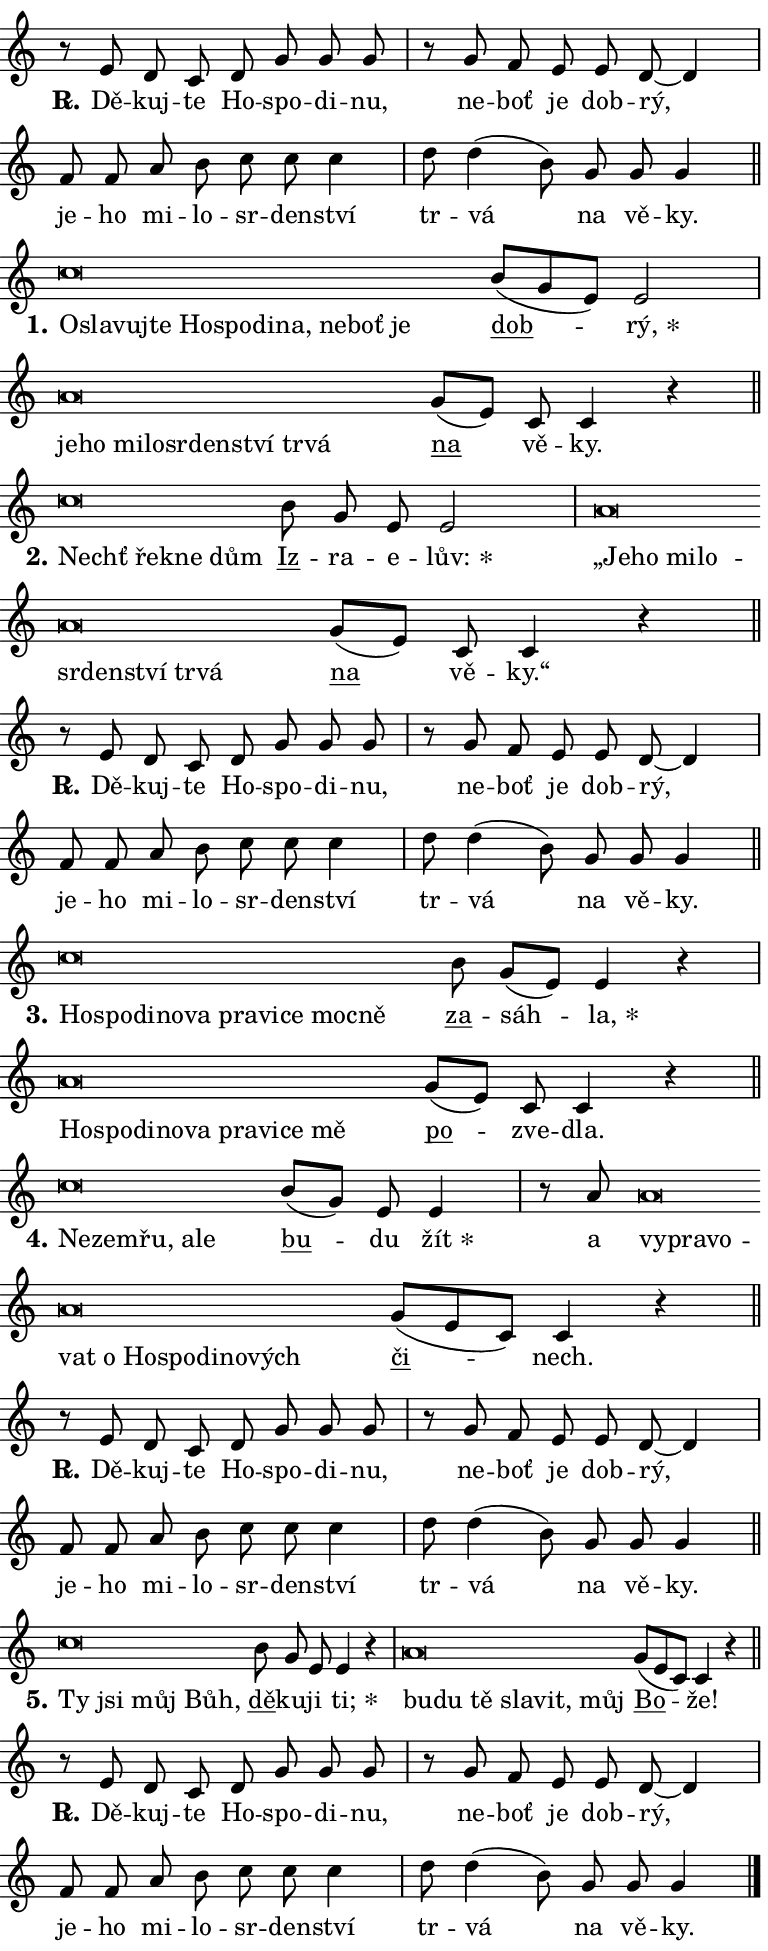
\version "2.24.0"
\header { tagline = "" }
\paper {
  indent = 0\cm
  top-margin = 0\cm
  right-margin = 0.13\cm % to fit lyric hyphens
  bottom-margin = 0\cm
  left-margin = 0\cm
  paper-width = 13\cm
  page-breaking = #ly:one-page-breaking
  system-system-spacing.basic-distance = #11
  score-system-spacing.basic-distance = #11
  ragged-last = ##f
}


%% Author: Thomas Morley
%% https://lists.gnu.org/archive/html/lilypond-user/2020-05/msg00002.html
#(define (line-position grob)
"Returns position of @var[grob} in current system:
   @code{'start}, if at first time-step
   @code{'end}, if at last time-step
   @code{'middle} otherwise
"
  (let* ((col (ly:item-get-column grob))
         (ln (ly:grob-object col 'left-neighbor))
         (rn (ly:grob-object col 'right-neighbor))
         (col-to-check-left (if (ly:grob? ln) ln col))
         (col-to-check-right (if (ly:grob? rn) rn col))
         (break-dir-left
           (and
             (ly:grob-property col-to-check-left 'non-musical #f)
             (ly:item-break-dir col-to-check-left)))
         (break-dir-right
           (and
             (ly:grob-property col-to-check-right 'non-musical #f)
             (ly:item-break-dir col-to-check-right))))
        (cond ((eqv? 1 break-dir-left) 'start)
              ((eqv? -1 break-dir-right) 'end)
              (else 'middle))))

#(define (tranparent-at-line-position vctor)
  (lambda (grob)
  "Relying on @code{line-position} select the relevant enry from @var{vctor}.
Used to determine transparency,"
    (case (line-position grob)
      ((end) (not (vector-ref vctor 0)))
      ((middle) (not (vector-ref vctor 1)))
      ((start) (not (vector-ref vctor 2))))))

noteHeadBreakVisibility =
#(define-music-function (break-visibility)(vector?)
"Makes @code{NoteHead}s transparent relying on @var{break-visibility}"
#{
  \override NoteHead.transparent =
    #(tranparent-at-line-position break-visibility)
#})

#(define delete-ledgers-for-transparent-note-heads
  (lambda (grob)
    "Reads whether a @code{NoteHead} is transparent.
If so this @code{NoteHead} is removed from @code{'note-heads} from
@var{grob}, which is supposed to be @code{LedgerLineSpanner}.
As a result ledgers are not printed for this @code{NoteHead}"
    (let* ((nhds-array (ly:grob-object grob 'note-heads))
           (nhds-list
             (if (ly:grob-array? nhds-array)
                 (ly:grob-array->list nhds-array)
                 '()))
           ;; Relies on the transparent-property being done before
           ;; Staff.LedgerLineSpanner.after-line-breaking is executed.
           ;; This is fragile ...
           (to-keep
             (remove
               (lambda (nhd)
                 (ly:grob-property nhd 'transparent #f))
               nhds-list)))
      ;; TODO find a better method to iterate over grob-arrays, similiar
      ;; to filter/remove etc for lists
      ;; For now rebuilt from scratch
      (set! (ly:grob-object grob 'note-heads)  '())
      (for-each
        (lambda (nhd)
          (ly:pointer-group-interface::add-grob grob 'note-heads nhd))
        to-keep))))

squashNotes = {
  \override NoteHead.X-extent = #'(-0.2 . 0.2)
  \override NoteHead.Y-extent = #'(-0.75 . 0)
  \override NoteHead.stencil =
    #(lambda (grob)
       (let ((pos (ly:grob-property grob 'staff-position)))
         (begin
           (if (< pos -7) (display "ERROR: Lower brevis then expected\n") (display ""))
           (if (<= pos -6) ly:text-interface::print ly:note-head::print))))
}
unSquashNotes = {
  \revert NoteHead.X-extent
  \revert NoteHead.Y-extent
  \revert NoteHead.stencil
}

hideNotes = \noteHeadBreakVisibility #begin-of-line-visible
unHideNotes = \noteHeadBreakVisibility #all-visible

% work-around for resetting accidentals
% https://lilypond.org/doc/v2.23/Documentation/notation/displaying-rhythms#unmetered-music
cadenzaMeasure = {
  \cadenzaOff
  \partial 1024 s1024
  \cadenzaOn
}

#(define-markup-command (accent layout props text) (markup?)
  "Underline accented syllable"
  (interpret-markup layout props
    #{\markup \override #'(offset . 4.3) \underline { #text }#}))

responsum = \markup \concat {
  "R" \hspace #-1.05 \path #0.1 #'((moveto 0 0.07) (lineto 0.9 0.8)) \hspace #0.05 "."
}

spaceSize = #0.6828661417322834 % exact space size for TeX Gyre Schola

\layout {
  \context {
    \Staff
    \remove "Time_signature_engraver"
    \override LedgerLineSpanner.after-line-breaking = #delete-ledgers-for-transparent-note-heads
  }
  \context {
    \Lyrics {
      \override LyricSpace.minimum-distance = \spaceSize
      \override LyricText.font-name = #"TeX Gyre Schola"
      \override LyricText.font-size = 1
      \override StanzaNumber.font-name = #"TeX Gyre Schola Bold"
      \override StanzaNumber.font-size = 1
    }
  }
  \context {
    \Score 
    \override NoteHead.text =
      #(lambda (grob) 
        (let ((pos (ly:grob-property grob 'staff-position)))
          #{\markup {
            \combine
              \halign #-0.55 \raise #(if (= pos -6) 0 0.5) \override #'(thickness . 2) \draw-line #'(3.2 . 0)
              \musicglyph "noteheads.sM1"
          }#}))
  }
}

% magnetic-lyrics.ily
%
%   written by
%     Jean Abou Samra <jean@abou-samra.fr>
%     Werner Lemberg <wl@gnu.org>
%
%   adapted by
%     Jiri Hon <jiri.hon@gmail.com>
%
% Version 2022-Apr-15

% https://www.mail-archive.com/lilypond-user@gnu.org/msg149350.html

#(define (Left_hyphen_pointer_engraver context)
   "Collect syllable-hyphen-syllable occurrences in lyrics and store
them in properties.  This engraver only looks to the left.  For
example, if the lyrics input is @code{foo -- bar}, it does the
following.

@itemize @bullet
@item
Set the @code{text} property of the @code{LyricHyphen} grob between
@q{foo} and @q{bar} to @code{foo}.

@item
Set the @code{left-hyphen} property of the @code{LyricText} grob with
text @q{foo} to the @code{LyricHyphen} grob between @q{foo} and
@q{bar}.
@end itemize

Use this auxiliary engraver in combination with the
@code{lyric-@/text::@/apply-@/magnetic-@/offset!} hook."
   (let ((hyphen #f)
         (text #f))
     (make-engraver
      (acknowledgers
       ((lyric-syllable-interface engraver grob source-engraver)
        (set! text grob)))
      (end-acknowledgers
       ((lyric-hyphen-interface engraver grob source-engraver)
        ;(when (not (grob::has-interface grob 'lyric-space-interface))
          (set! hyphen grob)));)
      ((stop-translation-timestep engraver)
       (when (and text hyphen)
         (ly:grob-set-object! text 'left-hyphen hyphen))
       (set! text #f)
       (set! hyphen #f)))))

#(define (lyric-text::apply-magnetic-offset! grob)
   "If the space between two syllables is less than the value in
property @code{LyricText@/.details@/.squash-threshold}, move the right
syllable to the left so that it gets concatenated with the left
syllable.

Use this function as a hook for
@code{LyricText@/.after-@/line-@/breaking} if the
@code{Left_@/hyphen_@/pointer_@/engraver} is active."
   (let ((hyphen (ly:grob-object grob 'left-hyphen #f)))
     (when hyphen
       (let ((left-text (ly:spanner-bound hyphen LEFT)))
         (when (grob::has-interface left-text 'lyric-syllable-interface)
           (let* ((common (ly:grob-common-refpoint grob left-text X))
                  (this-x-ext (ly:grob-extent grob common X))
                  (left-x-ext
                   (begin
                     ;; Trigger magnetism for left-text.
                     (ly:grob-property left-text 'after-line-breaking)
                     (ly:grob-extent left-text common X)))
                  ;; `delta` is the gap width between two syllables.
                  (delta (- (interval-start this-x-ext)
                            (interval-end left-x-ext)))
                  (details (ly:grob-property grob 'details))
                  (threshold (assoc-get 'squash-threshold details 0.2)))
             (when (< delta threshold)
               (let* (;; We have to manipulate the input text so that
                      ;; ligatures crossing syllable boundaries are not
                      ;; disabled.  For languages based on the Latin
                      ;; script this is essentially a beautification.
                      ;; However, for non-Western scripts it can be a
                      ;; necessity.
                      (lt (ly:grob-property left-text 'text))
                      (rt (ly:grob-property grob 'text))
                      (is-space (grob::has-interface hyphen 'lyric-space-interface))
                      (space (if is-space " " ""))
                      (extra-delta (if is-space spaceSize 0))
                      ;; Append new syllable.
                      (ltrt-space (if (and (string? lt) (string? rt))
                                (string-append lt space rt)
                                (make-concat-markup (list lt space rt))))
                      ;; Right-align `ltrt` to the right side.
                      (ltrt-space-markup (grob-interpret-markup
                               grob
                               (make-translate-markup
                                (cons (interval-length this-x-ext) 0)
                                (make-right-align-markup ltrt-space)))))
                 (begin
                   ;; Don't print `left-text`.
                   (ly:grob-set-property! left-text 'stencil #f)
                   ;; Set text and stencil (which holds all collected
                   ;; syllables so far) and shift it to the left.
                   (ly:grob-set-property! grob 'text ltrt-space)
                   (ly:grob-set-property! grob 'stencil ltrt-space-markup)
                   (ly:grob-translate-axis! grob (- (- delta extra-delta)) X))))))))))


#(define (lyric-hyphen::displace-bounds-first grob)
   ;; Make very sure this callback isn't triggered too early.
   (let ((left (ly:spanner-bound grob LEFT))
         (right (ly:spanner-bound grob RIGHT)))
     (ly:grob-property left 'after-line-breaking)
     (ly:grob-property right 'after-line-breaking)
     (ly:lyric-hyphen::print grob)))

squashThreshold = #0.4

\layout {
  \context {
    \Lyrics
    \consists #Left_hyphen_pointer_engraver
    \override LyricText.after-line-breaking =
      #lyric-text::apply-magnetic-offset!
    \override LyricHyphen.stencil = #lyric-hyphen::displace-bounds-first
    \override LyricText.details.squash-threshold = \squashThreshold
    \override LyricHyphen.minimum-distance = 0
    \override LyricHyphen.minimum-length = \squashThreshold
  }
}

squashText = \override LyricText.details.squash-threshold = 9999
unSquashText = \override LyricText.details.squash-threshold = \squashThreshold

leftText = \override LyricText.self-alignment-X = #LEFT
unLeftText = \revert LyricText.self-alignment-X

starOffset = #(lambda (grob) 
                (let ((x_offset (ly:self-alignment-interface::aligned-on-x-parent grob)))
                  (if (= x_offset 0) 0 (+ x_offset 1.2))))

star = #(define-music-function (syllable)(string?)
"Append star separator at the end of a syllable"
#{
  \once \override LyricText.X-offset = #starOffset
  \lyricmode { \markup {
    #syllable
    \override #'((font-name . "TeX Gyre Schola Bold")) \hspace #0.2 \lower #0.65 \larger "*"
  } }
#})

starAccent = #(define-music-function (syllable)(string?)
"Append star separator at the end of a syllable and make accent"
#{
  \once \override LyricText.X-offset = #starOffset
  \lyricmode { \markup {
    \accent #syllable
    \override #'((font-name . "TeX Gyre Schola Bold")) \hspace #0.2 \lower #0.65 \larger "*"
  } }
#})

breath = #(define-music-function (syllable)(string?)
"Append breathing indicator at the end of a syllable"
#{
  \lyricmode { \markup { #syllable "+" } }
#})

optionalBreath = #(define-music-function (syllable)(string?)
"Append optional breathing indicator at the end of a syllable"
#{
  \lyricmode { \markup { #syllable "(+)" } }
#})


\score {
    <<
        \new Voice = "melody" { \cadenzaOn \key c \major \relative { r8 e' d c d g g g \cadenzaMeasure \bar "|" r g f e e d~ d4 \cadenzaMeasure \bar "|" f8 f a b c c c4 \cadenzaMeasure \bar "|" d8 d4( b8)] g g g4 \cadenzaMeasure \bar "||" \break } }
        \new Lyrics \lyricsto "melody" { \lyricmode { \set stanza = \responsum
Dě -- kuj -- te Ho -- spo -- di -- nu, ne -- boť je dob -- rý, je -- ho mi -- lo -- sr -- den -- ství tr -- vá na vě -- ky. } }
    >>
    \layout {}
}

\score {
    <<
        \new Voice = "melody" { \cadenzaOn \key c \major \relative { \squashNotes c''\breve*1/16 \hideNotes \breve*1/16 \bar "" \breve*1/16 \bar "" \breve*1/16 \bar "" \breve*1/16 \bar "" \breve*1/16 \bar "" \breve*1/16 \bar "" \breve*1/16 \bar "" \breve*1/16 \bar "" \breve*1/16 \breve*1/16 \bar "" \unHideNotes \unSquashNotes \bar "" b8[( g e)] e2 \cadenzaMeasure \bar "|" \squashNotes a\breve*1/16 \hideNotes \breve*1/16 \bar "" \breve*1/16 \bar "" \breve*1/16 \bar "" \breve*1/16 \bar "" \breve*1/16 \bar "" \breve*1/16 \bar "" \breve*1/16 \breve*1/16 \bar "" \unHideNotes \unSquashNotes \bar "" g8[( e)] c c4 r \cadenzaMeasure \bar "||" \break } }
        \new Lyrics \lyricsto "melody" { \lyricmode { \set stanza = "1."
\leftText O -- \squashText sla -- vuj -- te Ho -- spo -- di -- na, ne -- boť je \unLeftText \unSquashText \markup \accent dob -- \star rý, \leftText je -- \squashText ho mi -- lo -- sr -- den -- ství tr -- vá \unLeftText \unSquashText \markup \accent na vě -- ky. } }
    >>
    \layout {}
}

\score {
    <<
        \new Voice = "melody" { \cadenzaOn \key c \major \relative { \squashNotes c''\breve*1/16 \hideNotes \breve*1/16 \bar "" \breve*1/16 \breve*1/16 \bar "" \unHideNotes \unSquashNotes \bar "" b8 g e e2 \cadenzaMeasure \bar "|" \squashNotes a\breve*1/16 \hideNotes \breve*1/16 \bar "" \breve*1/16 \bar "" \breve*1/16 \bar "" \breve*1/16 \bar "" \breve*1/16 \bar "" \breve*1/16 \bar "" \breve*1/16 \breve*1/16 \bar "" \unHideNotes \unSquashNotes \bar "" g8[( e)] c c4 r \cadenzaMeasure \bar "||" \break } }
        \new Lyrics \lyricsto "melody" { \lyricmode { \set stanza = "2."
\leftText Nechť \squashText řek -- ne dům \unLeftText \unSquashText \markup \accent Iz -- ra -- e -- \star lův: \leftText „Je -- \squashText ho mi -- lo -- sr -- den -- ství tr -- vá \unLeftText \unSquashText \markup \accent na vě -- ky.“ } }
    >>
    \layout {}
}

\score {
    <<
        \new Voice = "melody" { \cadenzaOn \key c \major \relative { r8 e' d c d g g g \cadenzaMeasure \bar "|" r g f e e d~ d4 \cadenzaMeasure \bar "|" f8 f a b c c c4 \cadenzaMeasure \bar "|" d8 d4( b8)] g g g4 \cadenzaMeasure \bar "||" \break } }
        \new Lyrics \lyricsto "melody" { \lyricmode { \set stanza = \responsum
Dě -- kuj -- te Ho -- spo -- di -- nu, ne -- boť je dob -- rý, je -- ho mi -- lo -- sr -- den -- ství tr -- vá na vě -- ky. } }
    >>
    \layout {}
}

\score {
    <<
        \new Voice = "melody" { \cadenzaOn \key c \major \relative { \squashNotes c''\breve*1/16 \hideNotes \breve*1/16 \bar "" \breve*1/16 \bar "" \breve*1/16 \bar "" \breve*1/16 \bar "" \breve*1/16 \bar "" \breve*1/16 \bar "" \breve*1/16 \bar "" \breve*1/16 \breve*1/16 \bar "" \unHideNotes \unSquashNotes \bar "" b8 g[( e)] e4 r \cadenzaMeasure \bar "|" \squashNotes a\breve*1/16 \hideNotes \breve*1/16 \bar "" \breve*1/16 \bar "" \breve*1/16 \bar "" \breve*1/16 \bar "" \breve*1/16 \bar "" \breve*1/16 \bar "" \breve*1/16 \breve*1/16 \bar "" \unHideNotes \unSquashNotes \bar "" g8[( e)] c c4 r \cadenzaMeasure \bar "||" \break } }
        \new Lyrics \lyricsto "melody" { \lyricmode { \set stanza = "3."
\leftText Ho -- \squashText spo -- di -- no -- va pra -- vi -- ce moc -- ně \unLeftText \unSquashText \markup \accent za -- sáh -- \star la, \leftText Ho -- \squashText spo -- di -- no -- va pra -- vi -- ce mě \unLeftText \unSquashText \markup \accent po -- zve -- dla. } }
    >>
    \layout {}
}

\score {
    <<
        \new Voice = "melody" { \cadenzaOn \key c \major \relative { \squashNotes c''\breve*1/16 \hideNotes \breve*1/16 \bar "" \breve*1/16 \bar "" \breve*1/16 \breve*1/16 \bar "" \unHideNotes \unSquashNotes \bar "" b8[( g)] e e4 \cadenzaMeasure \bar "|" r8 a8 \squashNotes a\breve*1/16 \hideNotes \breve*1/16 \bar "" \breve*1/16 \bar "" \breve*1/16 \bar "" \breve*1/16 \bar "" \breve*1/16 \bar "" \breve*1/16 \bar "" \breve*1/16 \bar "" \breve*1/16 \breve*1/16 \bar "" \unHideNotes \unSquashNotes \bar "" g8[( e c)] c4 r \cadenzaMeasure \bar "||" \break } }
        \new Lyrics \lyricsto "melody" { \lyricmode { \set stanza = "4."
\leftText Ne -- \squashText ze -- mřu, a -- le \unLeftText \unSquashText \markup \accent bu -- du \star žít a \leftText vy -- \squashText pra -- vo -- vat o Ho -- spo -- di -- no -- vých \unLeftText \unSquashText \markup \accent či -- nech. } }
    >>
    \layout {}
}

\score {
    <<
        \new Voice = "melody" { \cadenzaOn \key c \major \relative { r8 e' d c d g g g \cadenzaMeasure \bar "|" r g f e e d~ d4 \cadenzaMeasure \bar "|" f8 f a b c c c4 \cadenzaMeasure \bar "|" d8 d4( b8)] g g g4 \cadenzaMeasure \bar "||" \break } }
        \new Lyrics \lyricsto "melody" { \lyricmode { \set stanza = \responsum
Dě -- kuj -- te Ho -- spo -- di -- nu, ne -- boť je dob -- rý, je -- ho mi -- lo -- sr -- den -- ství tr -- vá na vě -- ky. } }
    >>
    \layout {}
}

\score {
    <<
        \new Voice = "melody" { \cadenzaOn \key c \major \relative { \squashNotes c''\breve*1/16 \hideNotes \breve*1/16 \bar "" \breve*1/16 \breve*1/16 \bar "" \unHideNotes \unSquashNotes \bar "" b8 g e e4 r \cadenzaMeasure \bar "|" \squashNotes a\breve*1/16 \hideNotes \breve*1/16 \bar "" \breve*1/16 \bar "" \breve*1/16 \bar "" \breve*1/16 \breve*1/16 \bar "" \unHideNotes \unSquashNotes \bar "" g8[( e c)] c4 r \cadenzaMeasure \bar "||" \break } }
        \new Lyrics \lyricsto "melody" { \lyricmode { \set stanza = "5."
\leftText Ty \squashText jsi můj Bůh, \unLeftText \unSquashText \markup \accent dě -- ku -- ji \star ti; \leftText bu -- \squashText du tě sla -- vit, můj \unLeftText \unSquashText \markup \accent Bo -- že! } }
    >>
    \layout {}
}

\score {
    <<
        \new Voice = "melody" { \cadenzaOn \key c \major \relative { r8 e' d c d g g g \cadenzaMeasure \bar "|" r g f e e d~ d4 \cadenzaMeasure \bar "|" f8 f a b c c c4 \cadenzaMeasure \bar "|" d8 d4( b8)] g g g4 \cadenzaMeasure \bar "||" \break } \bar "|." }
        \new Lyrics \lyricsto "melody" { \lyricmode { \set stanza = \responsum
Dě -- kuj -- te Ho -- spo -- di -- nu, ne -- boť je dob -- rý, je -- ho mi -- lo -- sr -- den -- ství tr -- vá na vě -- ky. } }
    >>
    \layout {}
}
